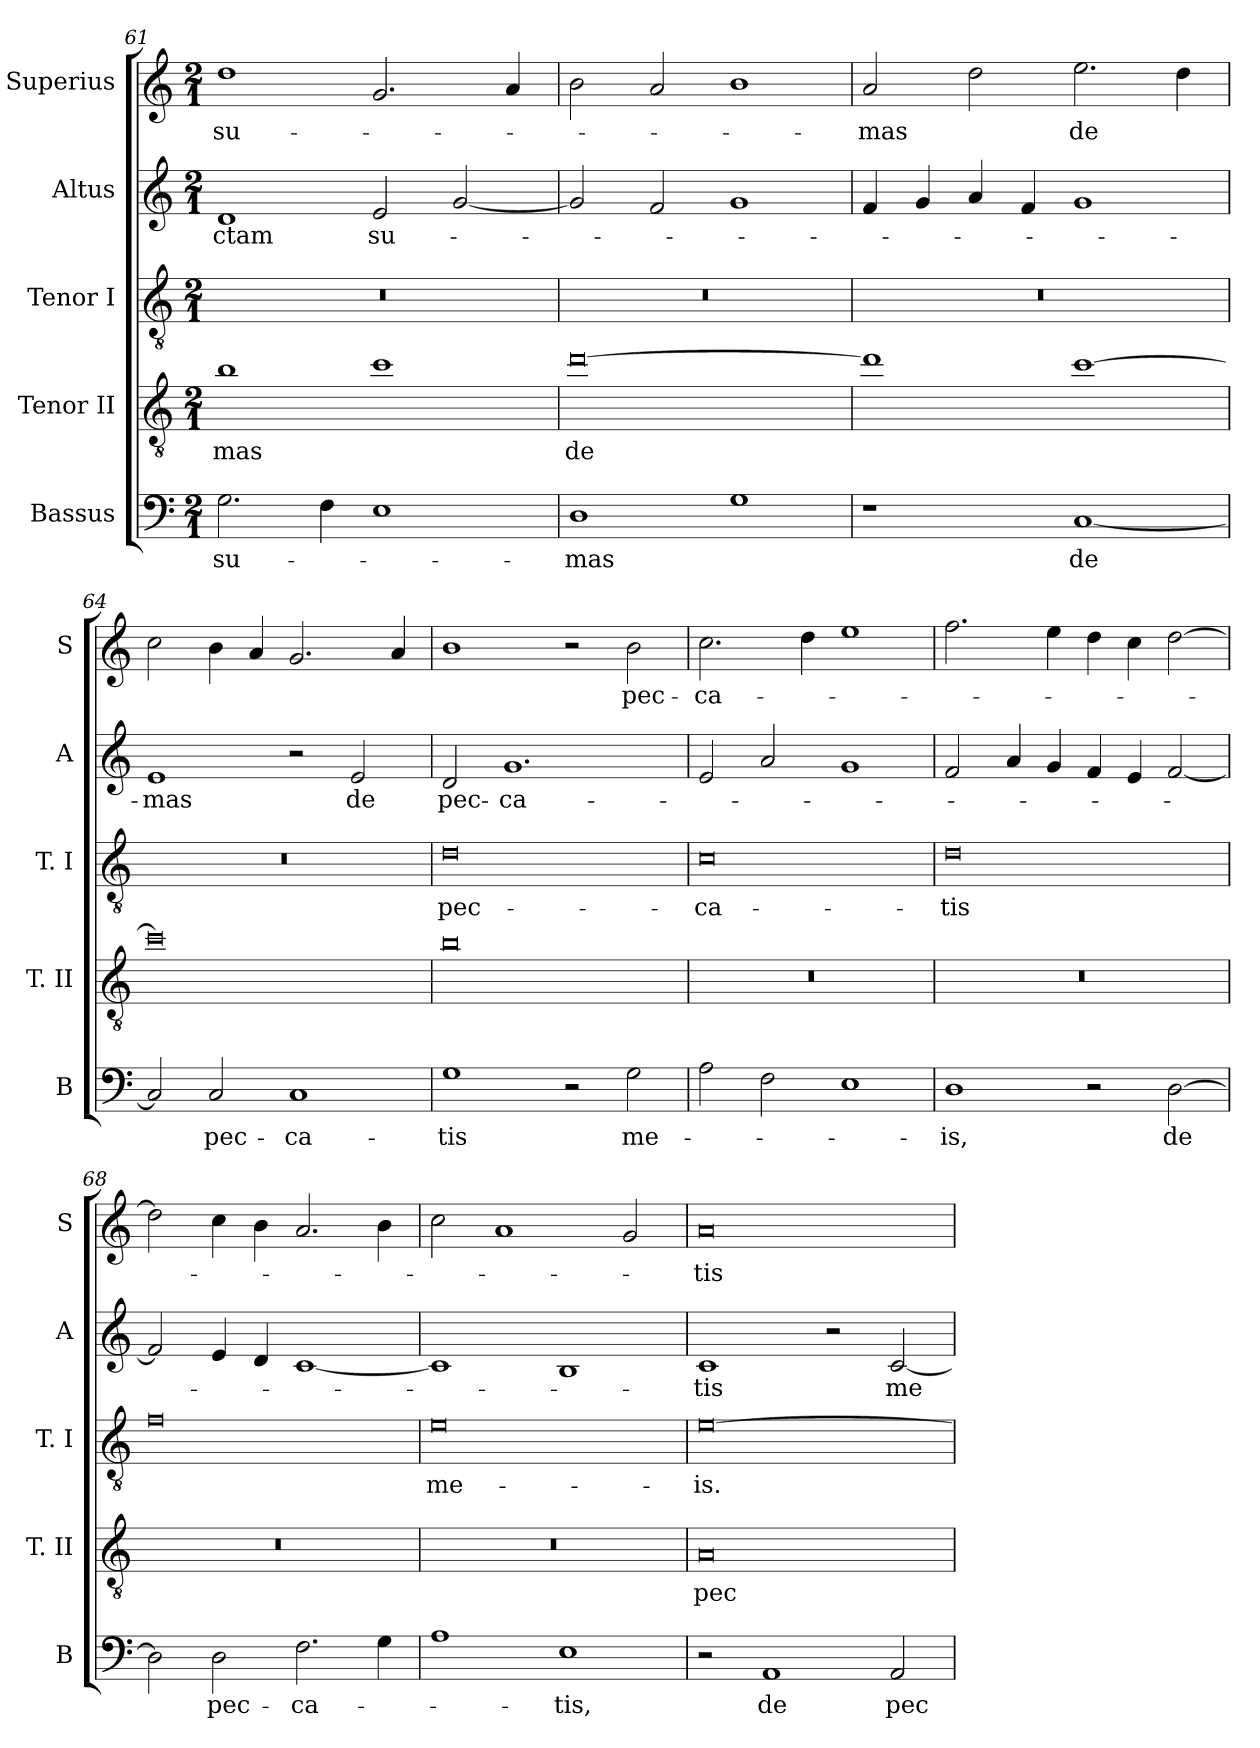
**kern	**text	**kern	**text	**kern	**text	**kern	**text	**kern	**text
*part5	*part5	*part4	*part4	*part3	*part3	*part2	*part2	*part1	*part1
*staff5	*staff5	*staff4	*staff4	*staff3	*staff3	*staff2	*staff2	*staff1	*staff1
*I"Bassus	*	*I"Tenor II	*	*I"Tenor I	*	*I"Altus	*	*I"Superius	*
*I'B	*	*I'T. II	*	*I'T. I	*	*I'A	*	*I'S	*
*clefF4	*	*clefGv2	*	*clefGv2	*	*clefG2	*	*clefG2	*
*k[]	*	*k[]	*	*k[]	*	*k[]	*	*k[]	*
*C:	*	*C:	*	*C:	*	*C:	*	*C:	*
*M2/1	*	*M2/1	*	*M2/1	*	*M2/1	*	*M2/1	*
=61	=61	=61	=61	=61	=61	=61	=61	=61	=61
2.G	su-	1b	-mas	0r	.	1d	-ctam	1dd	su-
4F	.	.	.	.	.	.	.	.	.
1E	.	1cc	.	.	.	2e	su-	2.g	.
.	.	.	.	.	.	[2g	.	.	.
.	.	.	.	.	.	.	.	4a	.
=62	=62	=62	=62	=62	=62	=62	=62	=62	=62
1D	-mas	[0dd	de	0r	.	2g]	.	2b	.
.	.	.	.	.	.	2f	.	2a	.
1G	.	.	.	.	.	1g	.	1b	.
=63	=63	=63	=63	=63	=63	=63	=63	=63	=63
1r	.	1dd]	.	0r	.	4f	.	2a	-mas
.	.	.	.	.	.	4g	.	.	.
.	.	.	.	.	.	4a	.	2dd	.
.	.	.	.	.	.	4f	.	.	.
[1C	de	[1cc	.	.	.	1g	.	2.ee	de
.	.	.	.	.	.	.	.	4dd	.
=64	=64	=64	=64	=64	=64	=64	=64	=64	=64
2C]	.	0cc]	.	0r	.	1e	-mas	2cc	.
2C	pec-	.	.	.	.	.	.	4b	.
.	.	.	.	.	.	.	.	4a	.
1C	-ca-	.	.	.	.	2r	.	2.g	.
.	.	.	.	.	.	2e	de	.	.
.	.	.	.	.	.	.	.	4a	.
=65	=65	=65	=65	=65	=65	=65	=65	=65	=65
1G	-tis	0b	.	0d	pec-	2d	pec-	1b	.
.	.	.	.	.	.	1.g	-ca-	.	.
2r	.	.	.	.	.	.	.	2r	.
2G	me-	.	.	.	.	.	.	2b	pec-
=66	=66	=66	=66	=66	=66	=66	=66	=66	=66
2A	.	0r	.	0c	-ca-	2e	.	2.cc	-ca-
2F	.	.	.	.	.	2a	.	.	.
.	.	.	.	.	.	.	.	4dd	.
1E	.	.	.	.	.	1g	.	1ee	.
=67	=67	=67	=67	=67	=67	=67	=67	=67	=67
1D	-is,	0r	.	0d	-tis	2f	.	2.ff	.
.	.	.	.	.	.	4a	.	.	.
.	.	.	.	.	.	4g	.	4ee	.
2r	.	.	.	.	.	4f	.	4dd	.
.	.	.	.	.	.	4e	.	4cc	.
[2D	de	.	.	.	.	[2f	.	[2dd	.
=68	=68	=68	=68	=68	=68	=68	=68	=68	=68
2D]	.	0r	.	0f	.	2f]	.	2dd]	.
2D	pec-	.	.	.	.	4e	.	4cc	.
.	.	.	.	.	.	4d	.	4b	.
2.F	-ca-	.	.	.	.	[1c	.	2.a	.
4G	.	.	.	.	.	.	.	4b	.
=69	=69	=69	=69	=69	=69	=69	=69	=69	=69
1A	.	0r	.	0e	me-	1c]	.	2cc	.
.	.	.	.	.	.	.	.	1a	.
1E	-tis,	.	.	.	.	1B	.	.	.
.	.	.	.	.	.	.	.	2g	.
=70	=70	=70	=70	=70	=70	=70	=70	=70	=70
2r	.	0A	pec-	[0e	-is.	1c	-tis	0a	-tis
1AA	de	.	.	.	.	.	.	.	.
.	.	.	.	.	.	2r	.	.	.
2AA	pec-	.	.	.	.	[2c	me-	.	.
=	=	=	=	=	=	=	=	=	=
*-	*-	*-	*-	*-	*-	*-	*-	*-	*-
